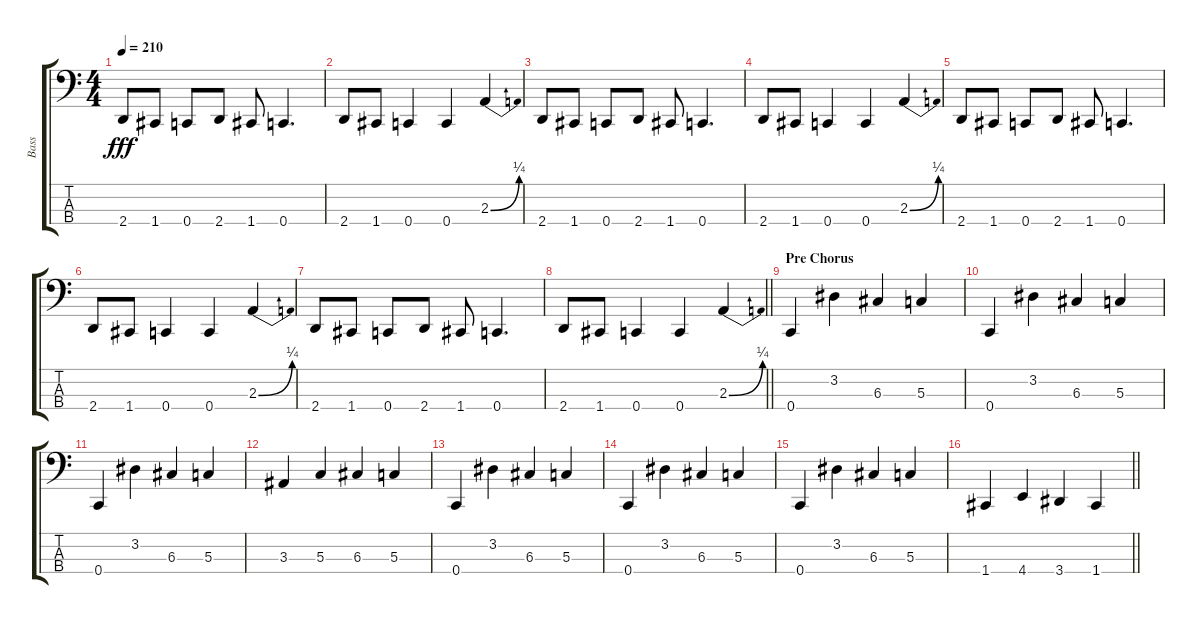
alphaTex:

\track ("Bass" "Bass") {instrument electricbasspick}
\staff {score tabs}
\tuning (F2 C2 G1 C1) {hide}
\ts (4 4)
\tempo 210
\clef f4
\ks c
2.4.8{dy fff} 1.4.8 0.4.8 2.4.8 1.4.8 0.4.4{d} |
2.4.8 1.4.8 0.4.4 0.4.4 2.3{be (bend 0 0 60 1)}.4 |
2.4.8 1.4.8 0.4.8 2.4.8 1.4.8 0.4.4{d} |
2.4.8 1.4.8 0.4.4 0.4.4 2.3{be (bend 0 0 60 1)}.4 |
2.4.8 1.4.8 0.4.8 2.4.8 1.4.8 0.4.4{d} |
2.4.8 1.4.8 0.4.4 0.4.4 2.3{be (bend 0 0 60 1)}.4 |
2.4.8 1.4.8 0.4.8 2.4.8 1.4.8 0.4.4{d} |
\barLineRight lightlight
2.4.8 1.4.8 0.4.4 0.4.4 2.3{be (bend 0 0 60 1)}.4 |
\section ("" "Pre Chorus")
0.4.4 3.2.4 6.3.4 5.3.4 |
0.4.4 3.2.4 6.3.4 5.3.4 |
0.4.4 3.2.4 6.3.4 5.3.4 |
3.3.4 5.3.4 6.3.4 5.3.4 |
0.4.4 3.2.4 6.3.4 5.3.4 |
0.4.4 3.2.4 6.3.4 5.3.4 |
0.4.4 3.2.4 6.3.4 5.3.4 |
\barLineRight lightlight
1.4.4 4.4.4 3.4.4 1.4.4
